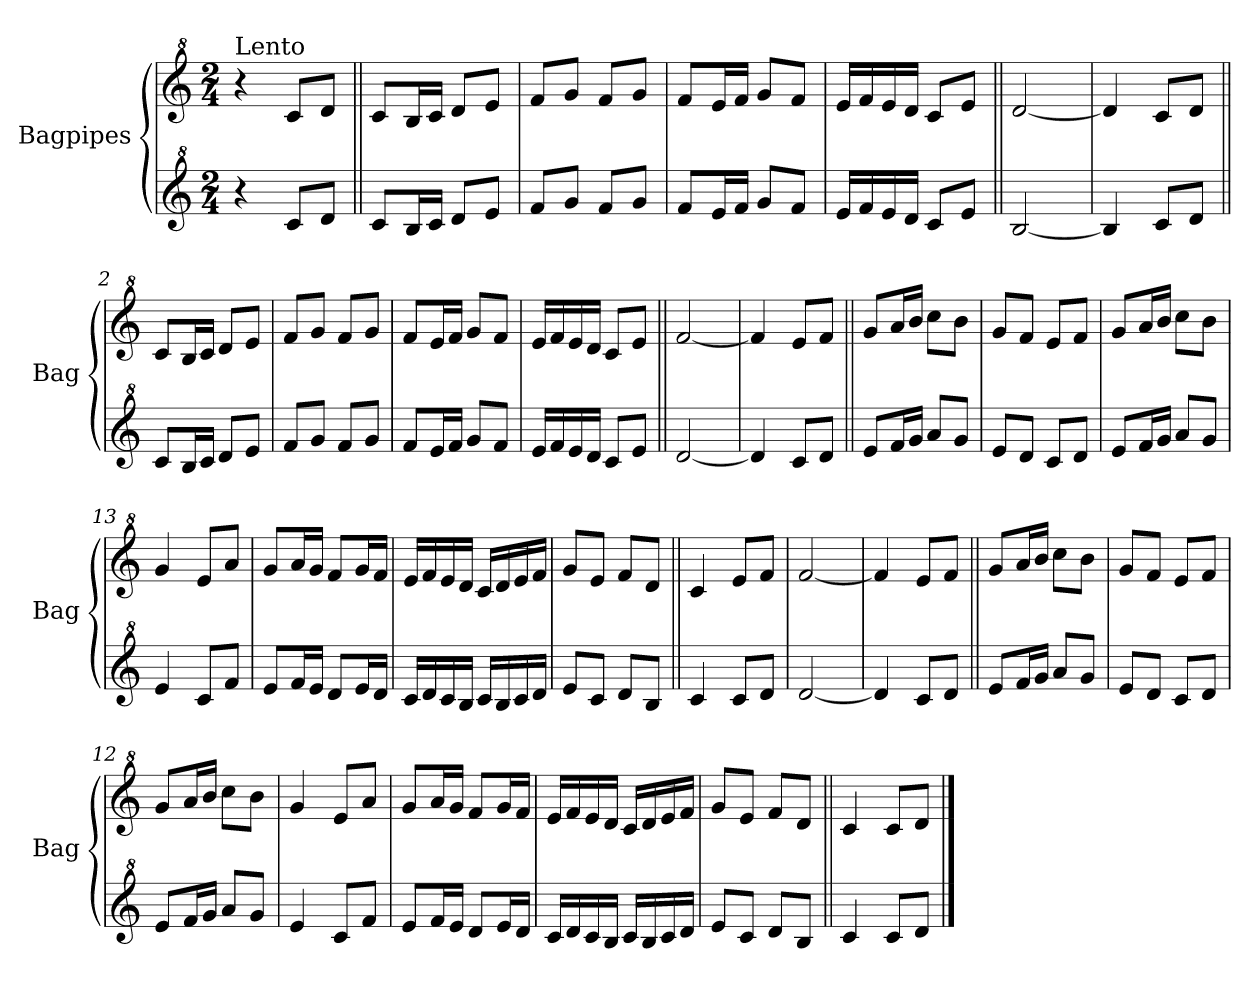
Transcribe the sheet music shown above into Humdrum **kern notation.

**kern	**kern
*part2	*part1
*staff2	*staff1
*I"Bagpipes	*I"Bagpipes
*I'Bag	*I'Bag
*clefG^2	*clefG^2
*k[]	*k[]
*C:	*C:
*M2/4	*M2/4
=1	=1
!	!LO:TX:a:t=Lento
4r	4r
8cc/L	8cc/L
8dd/J	8dd/J
=2||	=2||
8cc/L	8cc/L
16b/L	16b/L
16cc/JJ	16cc/JJ
8dd/L	8dd/L
8ee/J	8ee/J
=3	=3
8ff/L	8ff/L
8gg/J	8gg/J
8ff/L	8ff/L
8gg/J	8gg/J
=4	=4
8ff/L	8ff/L
16ee/L	16ee/L
16ff/JJ	16ff/JJ
8gg/L	8gg/L
8ff/J	8ff/J
=5	=5
16ee/LL	16ee/LL
16ff/	16ff/
16ee/	16ee/
16dd/JJ	16dd/JJ
8cc/L	8cc/L
8ee/J	8ee/J
=6||	=6||
[2b/	[2dd/
=7	=7
4b/]	4dd/]
8cc/L	8cc/L
8dd/J	8dd/J
=2||	=2||
8cc/L	8cc/L
16b/L	16b/L
16cc/JJ	16cc/JJ
8dd/L	8dd/L
8ee/J	8ee/J
=3	=3
8ff/L	8ff/L
8gg/J	8gg/J
8ff/L	8ff/L
8gg/J	8gg/J
=4	=4
8ff/L	8ff/L
16ee/L	16ee/L
16ff/JJ	16ff/JJ
8gg/L	8gg/L
8ff/J	8ff/J
=5	=5
16ee/LL	16ee/LL
16ff/	16ff/
16ee/	16ee/
16dd/JJ	16dd/JJ
8cc/L	8cc/L
8ee/J	8ee/J
=8||	=8||
[2dd/	[2ff/
=9	=9
4dd/]	4ff/]
8cc/L	8ee/L
8dd/J	8ff/J
=10||	=10||
8ee/L	8gg/L
16ff/L	16aa/L
16gg/JJ	16bb/JJ
8aa/L	8ccc\L
8gg/J	8bb\J
!!LO:LB:g=z
=11	=11
8ee/L	8gg/L
8dd/J	8ff/J
8cc/L	8ee/L
8dd/J	8ff/J
=12	=12
8ee/L	8gg/L
16ff/L	16aa/L
16gg/JJ	16bb/JJ
8aa/L	8ccc\L
8gg/J	8bb\J
=13	=13
4ee/	4gg/
8cc/L	8ee/L
8ff/J	8aa/J
=14	=14
8ee/L	8gg/L
16ff/L	16aa/L
16ee/JJ	16gg/JJ
8dd/L	8ff/L
16ee/L	16gg/L
16dd/JJ	16ff/JJ
=15	=15
16cc/LL	16ee/LL
16dd/	16ff/
16cc/	16ee/
16b/JJ	16dd/JJ
16cc/LL	16cc/LL
16b/	16dd/
16cc/	16ee/
16dd/JJ	16ff/JJ
=16	=16
8ee/L	8gg/L
8cc/J	8ee/J
8dd/L	8ff/L
8b/J	8dd/J
=17||	=17||
4cc/	4cc/
8cc/L	8ee/L
8dd/J	8ff/J
=18	=18
[2dd/	[2ff/
=19	=19
4dd/]	4ff/]
8cc/L	8ee/L
8dd/J	8ff/J
=10||	=10||
8ee/L	8gg/L
16ff/L	16aa/L
16gg/JJ	16bb/JJ
8aa/L	8ccc\L
8gg/J	8bb\J
!!LO:LB:g=z
=11	=11
8ee/L	8gg/L
8dd/J	8ff/J
8cc/L	8ee/L
8dd/J	8ff/J
=12	=12
8ee/L	8gg/L
16ff/L	16aa/L
16gg/JJ	16bb/JJ
8aa/L	8ccc\L
8gg/J	8bb\J
=13	=13
4ee/	4gg/
8cc/L	8ee/L
8ff/J	8aa/J
=14	=14
8ee/L	8gg/L
16ff/L	16aa/L
16ee/JJ	16gg/JJ
8dd/L	8ff/L
16ee/L	16gg/L
16dd/JJ	16ff/JJ
=15	=15
16cc/LL	16ee/LL
16dd/	16ff/
16cc/	16ee/
16b/JJ	16dd/JJ
16cc/LL	16cc/LL
16b/	16dd/
16cc/	16ee/
16dd/JJ	16ff/JJ
=16	=16
8ee/L	8gg/L
8cc/J	8ee/J
8dd/L	8ff/L
8b/J	8dd/J
=20||	=20||
4cc/	4cc/
8cc/L	8cc/L
8dd/J	8dd/J
==	==
*-	*-
